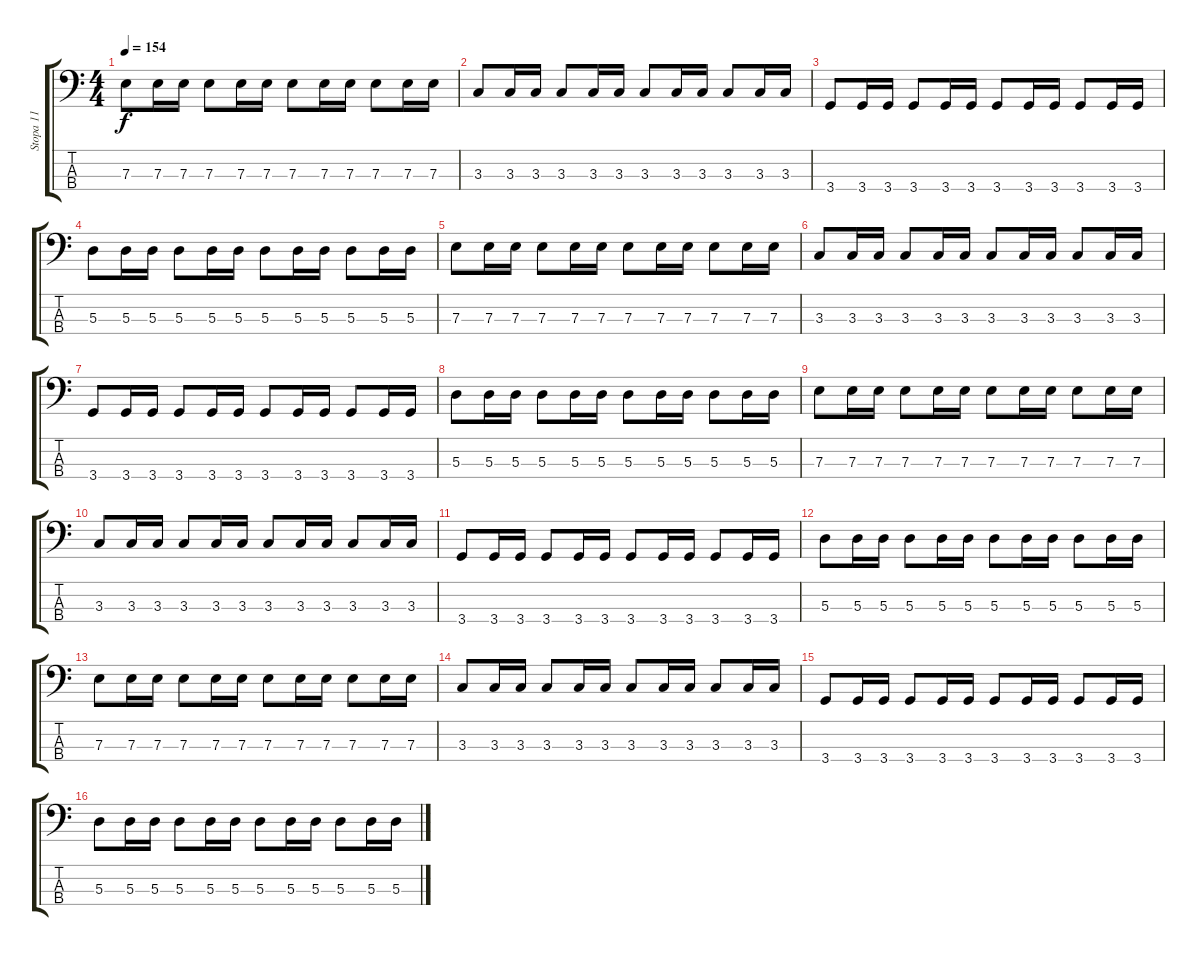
\track ("Stopa 11" "Stopa 11") {instrument electricbassfinger}
\staff {score tabs}
\tuning (G2 D2 A1 E1) {hide}
\ts (4 4)
\tempo 154
\clef f4
\ks c
7.3.8{dy f} 7.3.16 7.3.16 7.3.8 7.3.16 7.3.16 7.3.8 7.3.16 7.3.16 7.3.8 7.3.16 7.3.16 |
3.3.8 3.3.16 3.3.16 3.3.8 3.3.16 3.3.16 3.3.8 3.3.16 3.3.16 3.3.8 3.3.16 3.3.16 |
3.4.8 3.4.16 3.4.16 3.4.8 3.4.16 3.4.16 3.4.8 3.4.16 3.4.16 3.4.8 3.4.16 3.4.16 |
5.3.8 5.3.16 5.3.16 5.3.8 5.3.16 5.3.16 5.3.8 5.3.16 5.3.16 5.3.8 5.3.16 5.3.16 |
7.3.8 7.3.16 7.3.16 7.3.8 7.3.16 7.3.16 7.3.8 7.3.16 7.3.16 7.3.8 7.3.16 7.3.16 |
3.3.8 3.3.16 3.3.16 3.3.8 3.3.16 3.3.16 3.3.8 3.3.16 3.3.16 3.3.8 3.3.16 3.3.16 |
3.4.8 3.4.16 3.4.16 3.4.8 3.4.16 3.4.16 3.4.8 3.4.16 3.4.16 3.4.8 3.4.16 3.4.16 |
5.3.8 5.3.16 5.3.16 5.3.8 5.3.16 5.3.16 5.3.8 5.3.16 5.3.16 5.3.8 5.3.16 5.3.16 |
7.3.8 7.3.16 7.3.16 7.3.8 7.3.16 7.3.16 7.3.8 7.3.16 7.3.16 7.3.8 7.3.16 7.3.16 |
3.3.8 3.3.16 3.3.16 3.3.8 3.3.16 3.3.16 3.3.8 3.3.16 3.3.16 3.3.8 3.3.16 3.3.16 |
3.4.8 3.4.16 3.4.16 3.4.8 3.4.16 3.4.16 3.4.8 3.4.16 3.4.16 3.4.8 3.4.16 3.4.16 |
5.3.8 5.3.16 5.3.16 5.3.8 5.3.16 5.3.16 5.3.8 5.3.16 5.3.16 5.3.8 5.3.16 5.3.16 |
7.3.8 7.3.16 7.3.16 7.3.8 7.3.16 7.3.16 7.3.8 7.3.16 7.3.16 7.3.8 7.3.16 7.3.16 |
3.3.8 3.3.16 3.3.16 3.3.8 3.3.16 3.3.16 3.3.8 3.3.16 3.3.16 3.3.8 3.3.16 3.3.16 |
3.4.8 3.4.16 3.4.16 3.4.8 3.4.16 3.4.16 3.4.8 3.4.16 3.4.16 3.4.8 3.4.16 3.4.16 |
5.3.8 5.3.16 5.3.16 5.3.8 5.3.16 5.3.16 5.3.8 5.3.16 5.3.16 5.3.8 5.3.16 5.3.16
